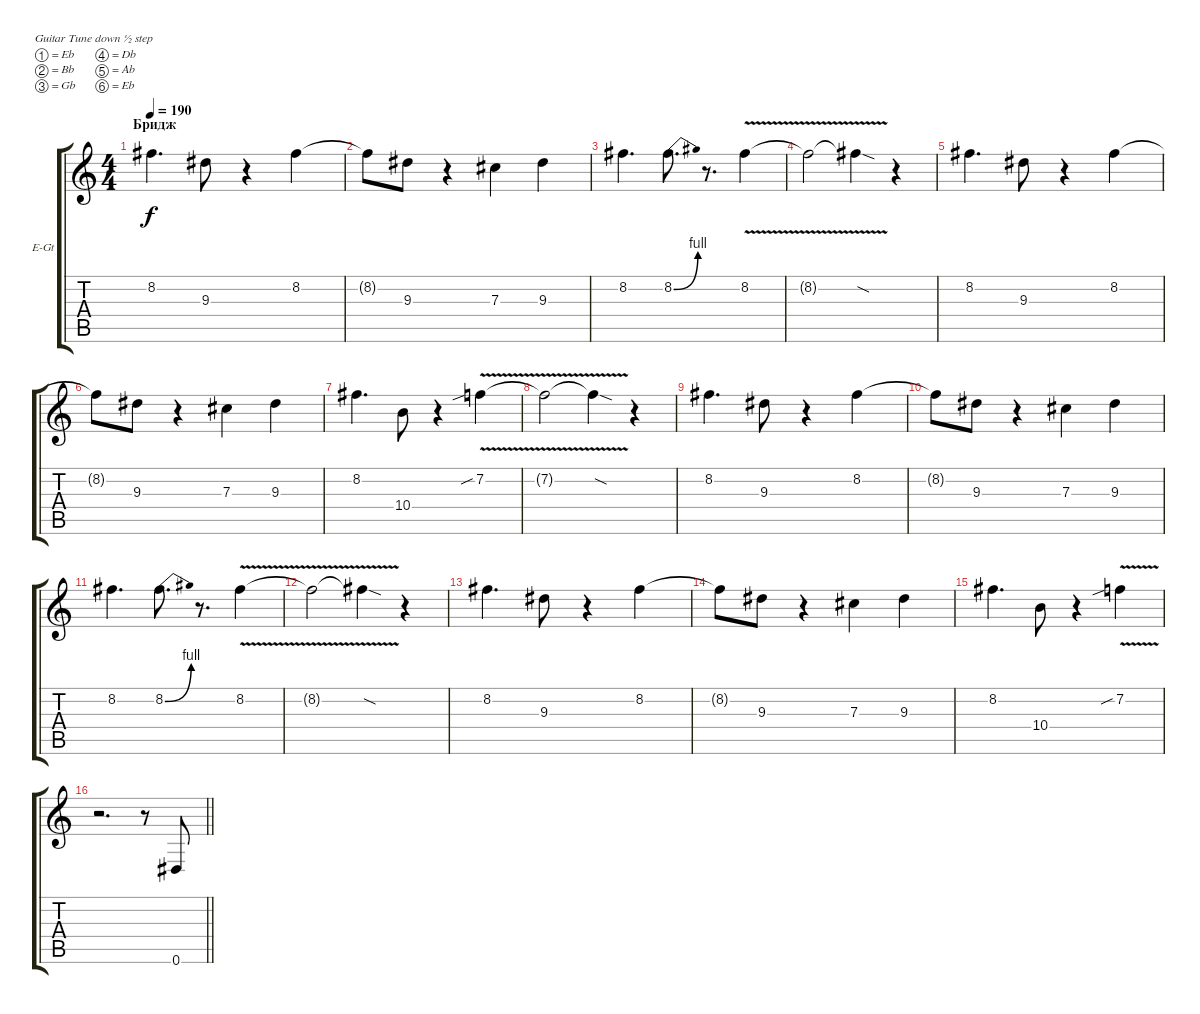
\bracketExtendMode groupsimilarinstruments
\firstSystemTrackNameOrientation horizontal
\otherSystemsTrackNameOrientation horizontal
\track ("Владимир Холстинин" "E-Gt") {instrument distortionguitar}
\staff {score tabs}
\tuning (Eb4 Bb3 Gb3 Db3 Ab2 Eb2)
\ts (4 4)
\section ("" "Бридж")
\tempo 190
\clef g2
\ks c
8.2.4{d dy f} 9.3.8 r.4 8.2.4 |
8.2{t}.8 9.3.8 r.4 7.3.4 9.3.4 |
8.2.4{d} 8.2{be (bend 0 0 60 4)}.8{d} r.8{d} 8.2{v}.4 |
8.2{v t}.2 8.2{v sod t}.4 r.4 |
8.2.4{d} 9.3.8 r.4 8.2.4 |
8.2{t}.8 9.3.8 r.4 7.3.4 9.3.4 |
8.2.4{d} 10.4.8 r.4 7.2{v sib}.4 |
7.2{v t}.2 7.2{v sod t}.4 r.4 |
8.2.4{d} 9.3.8 r.4 8.2.4 |
8.2{t}.8 9.3.8 r.4 7.3.4 9.3.4 |
8.2.4{d} 8.2{be (bend 0 0 60 4)}.8{d} r.8{d} 8.2{v}.4 |
8.2{v t}.2 8.2{v sod t}.4 r.4 |
8.2.4{d} 9.3.8 r.4 8.2.4 |
8.2{t}.8 9.3.8 r.4 7.3.4 9.3.4 |
8.2.4{d} 10.4.8 r.4 7.2{v sib}.4 |
\barLineRight lightlight
r.2{d} r.8 0.6.8
